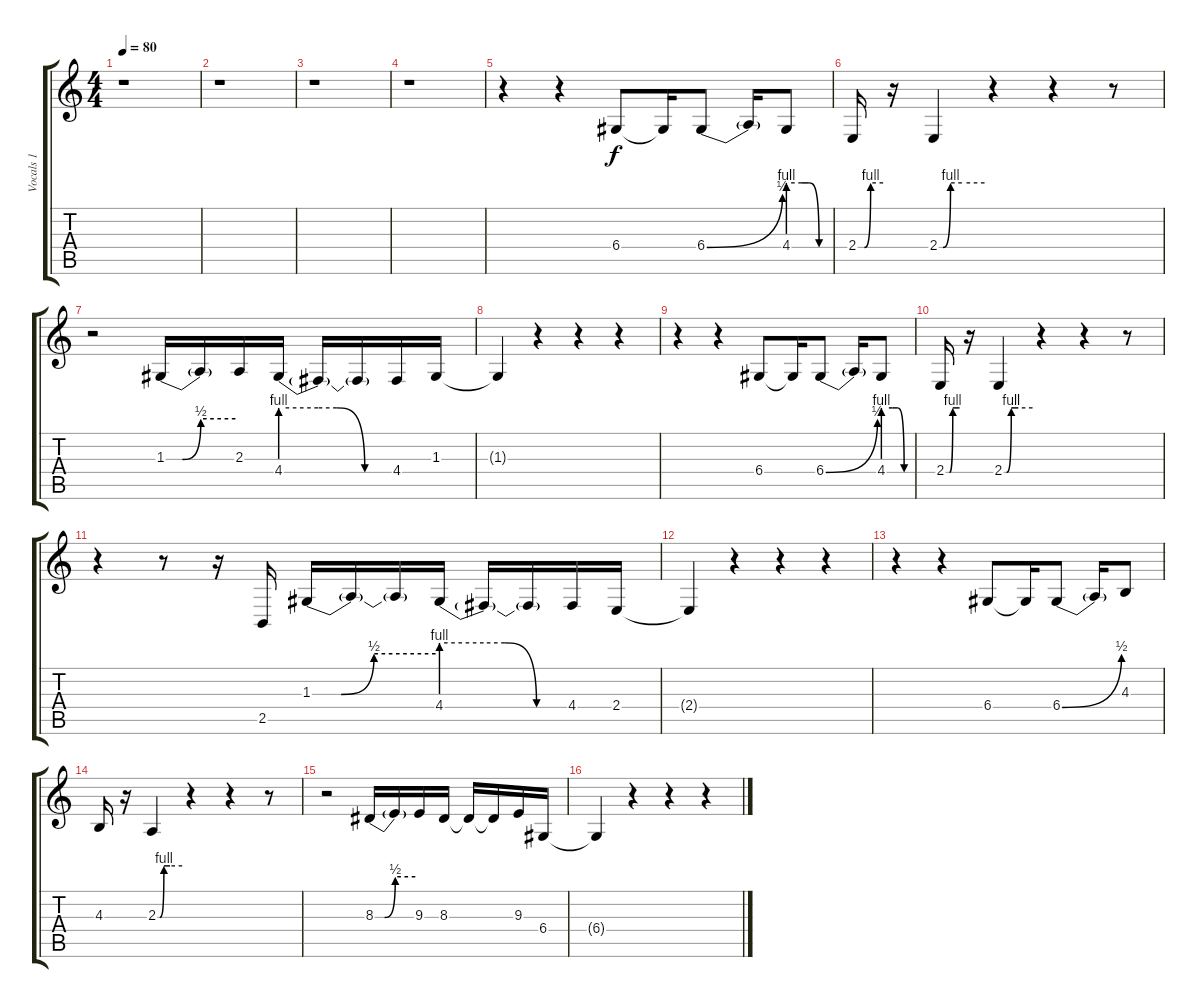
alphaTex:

\track ("Vocals 1" "Vocals 1") {instrument lead1square}
\staff {score tabs}
\tuning (E4 B3 G3 D3 A2 E2) {hide}
\ts (4 4)
\tempo 80
\clef g2
\ks c
r.1{dy f instrument lead1square} |
r.1 |
r.1 |
r.1 |
r.4 r.4 6.4.8 6.4{t}.16 6.4{be (bend 0 0 60 2)}.8 6.4{t}.16 4.4{be (custom 0 4 20 4 30 4 45 0 60 0)}.8 |
2.4{be (custom 0 0 15 0 30 4 60 4)}.16 r.16 2.4{be (custom 0 0 5 0 15 4 30 4 60 4)}.4 r.4 r.4 r.8 |
r.2 1.3{be (custom 0 0 14 0 30 2 60 2)}.16 1.3{t}.16 2.3.16 4.4{be (custom 0 4 20 4 30 4 45 0 60 0)}.16 4.4{t}.16 4.4{t}.16 4.4.16 1.3.16 |
1.3{t}.4 r.4 r.4 r.4 |
r.4 r.4 6.4.8 6.4{t}.16 6.4{be (bend 0 0 60 2)}.8 6.4{t}.16 4.4{be (custom 0 4 20 4 30 4 45 0 60 0)}.8 |
2.4{be (custom 0 0 15 0 30 4 60 4)}.16 r.16 2.4{be (custom 0 0 5 0 15 4 30 4 60 4)}.4 r.4 r.4 r.8 |
r.4 r.8 r.16 2.5.16 1.3{be (custom 0 0 14 0 30 2 60 2)}.16 1.3{t}.16 1.3{t}.16 4.4{be (custom 0 4 20 4 30 4 45 0 60 0)}.16 4.4{t}.16 4.4{t}.16 4.4.16 2.4.16 |
2.4{t}.4 r.4 r.4 r.4 |
r.4 r.4 6.4.8 6.4{t}.16 6.4{be (bend 0 0 60 2)}.8 6.4{t}.16 4.3.8 |
4.3.16 r.16 2.3{be (custom 0 0 5 0 15 4 30 4 60 4)}.4 r.4 r.4 r.8 |
r.2 8.3{be (custom 0 0 14 0 30 2 60 2)}.16 8.3{t}.16 9.3.16 8.3.16 8.3{t}.16 8.3{t}.16 9.3.16 6.4.16 |
6.4{t}.4 r.4 r.4 r.4
